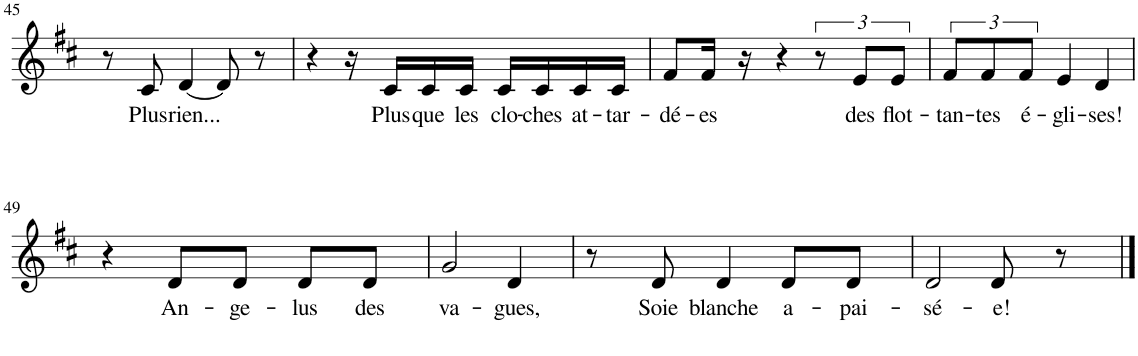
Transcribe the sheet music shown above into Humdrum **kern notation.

**kern	**text
*part1	*part1
*staff1	*staff1
*I"Piano	*
*I'Pno	*
!!LO:PB:g=z
*clefG2	*
*k[f#c#]	*
*M3/4	*
=45	=45
8r	.
!	!LO:LY:b
8c#/	Plus
!	!LO:LY:b
[4d/	rien...
8d/]	.
8r	.
=46	=46
4r	.
16r	.
!	!LO:LY:b
16c#/LL	Plus
!	!LO:LY:b
16c#/	que
!	!LO:LY:b
16c#/JJ	les
!	!LO:LY:b
16c#/LL	clo-
!	!LO:LY:b
16c#/	-ches
!	!LO:LY:b
16c#/	at-
!	!LO:LY:b
16c#/JJ	-tar-
=47	=47
!	!LO:LY:b
8f#/L	-dé-
!	!LO:LY:b
16f#/Jk	-es
16r	.
4r	.
12r	.
!	!LO:LY:b
12e/L	des
!	!LO:LY:b
12e/J	flot-
=48	=48
!	!LO:LY:b
12f#/L	-tan-
!	!LO:LY:b
12f#/	-tes
!	!LO:LY:b
12f#/J	é-
!	!LO:LY:b
4e/	-gli-
!	!LO:LY:b
4d/	-ses!
!!LO:LB:g=z
=49	=49
4r	.
!	!LO:LY:b
8d/L	An-
!	!LO:LY:b
8d/J	-ge-
!	!LO:LY:b
8d/L	-lus
!	!LO:LY:b
8d/J	des
=50	=50
!	!LO:LY:b
2g/	va-
!	!LO:LY:b
4d/	-gues,
=51	=51
8r	.
!	!LO:LY:b
8d/	Soie
!	!LO:LY:b
4d/	blanche
!	!LO:LY:b
8d/L	a-
!	!LO:LY:b
8d/J	-pai-
=52	=52
!	!LO:LY:b
2d/	-sé-
!	!LO:LY:b
8d/	-e!
8r	.
==	==
*-	*-
